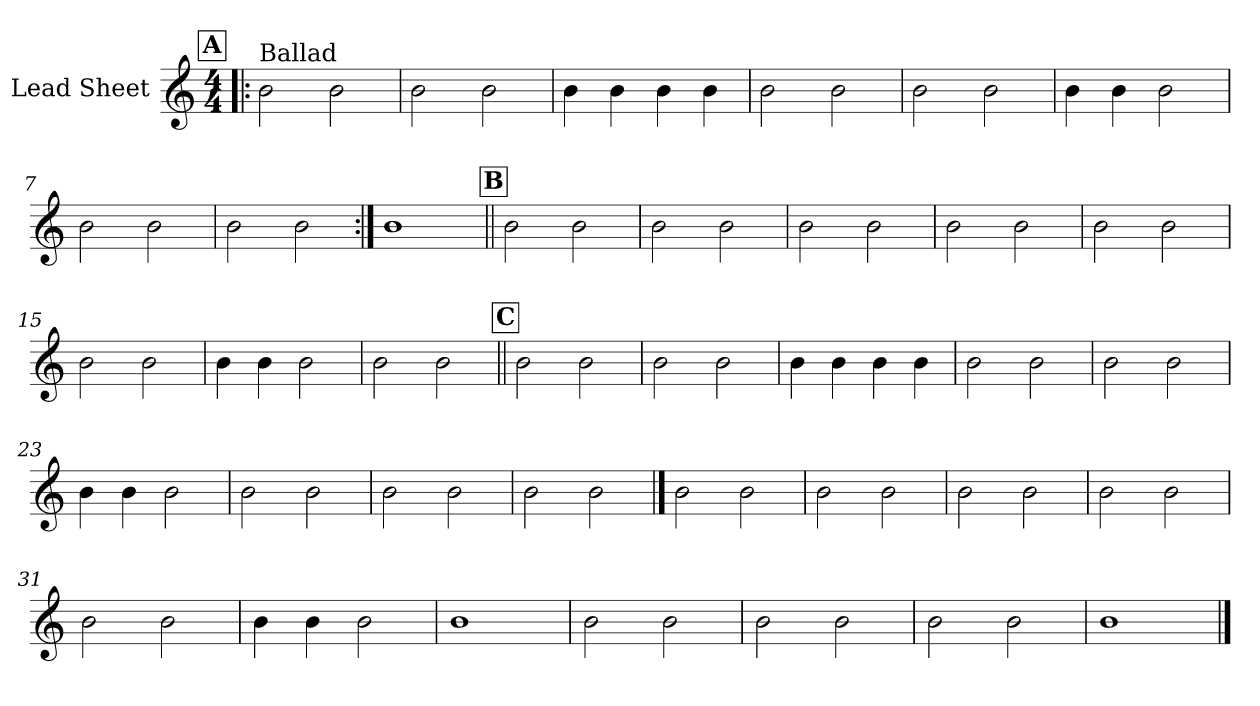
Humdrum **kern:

**kern
*part1
*staff1
*I"Lead Sheet
*clefG2
*k[]
*M4/4
!!LO:REH:place=s1:a:fs=14:t=A
=1!|:
!LO:TX:a:t=Ballad
2b\
2b\
=2
2b\
2b\
=3
4b\
4b\
4b\
4b\
=4
2b\
2b\
!!LO:LB:g=z
=5
2b\
2b\
=6
4b\
4b\
2b\
=7
2b\
2b\
=8
2b\
2b\
!!LO:LB:g=z
=9:|!
1b
!!LO:LB:g=z
!!LO:REH:place=s1:a:fs=14:t=B
=10||
2b\
2b\
=11
2b\
2b\
=12
2b\
2b\
=13
2b\
2b\
!!LO:LB:g=z
=14
2b\
2b\
=15
2b\
2b\
=16
4b\
4b\
2b\
=17
2b\
2b\
!!LO:LB:g=z
!!LO:REH:place=s1:a:fs=14:t=C
=18||
2b\
2b\
=19
2b\
2b\
=20
4b\
4b\
4b\
4b\
=21
2b\
2b\
!!LO:LB:g=z
=22
2b\
2b\
=23
4b\
4b\
2b\
=24
2b\
2b\
=25
2b\
2b\
!!LO:LB:g=z
=26
2b\
2b\
==27
2b\
2b\
=28
2b\
2b\
=29
2b\
2b\
!!LO:LB:g=z
=30
2b\
2b\
=31
2b\
2b\
=32
4b\
4b\
2b\
=33
1b
!!LO:LB:g=z
=34
2b\
2b\
=35
2b\
2b\
=36
2b\
2b\
=37
1b
==
*-
